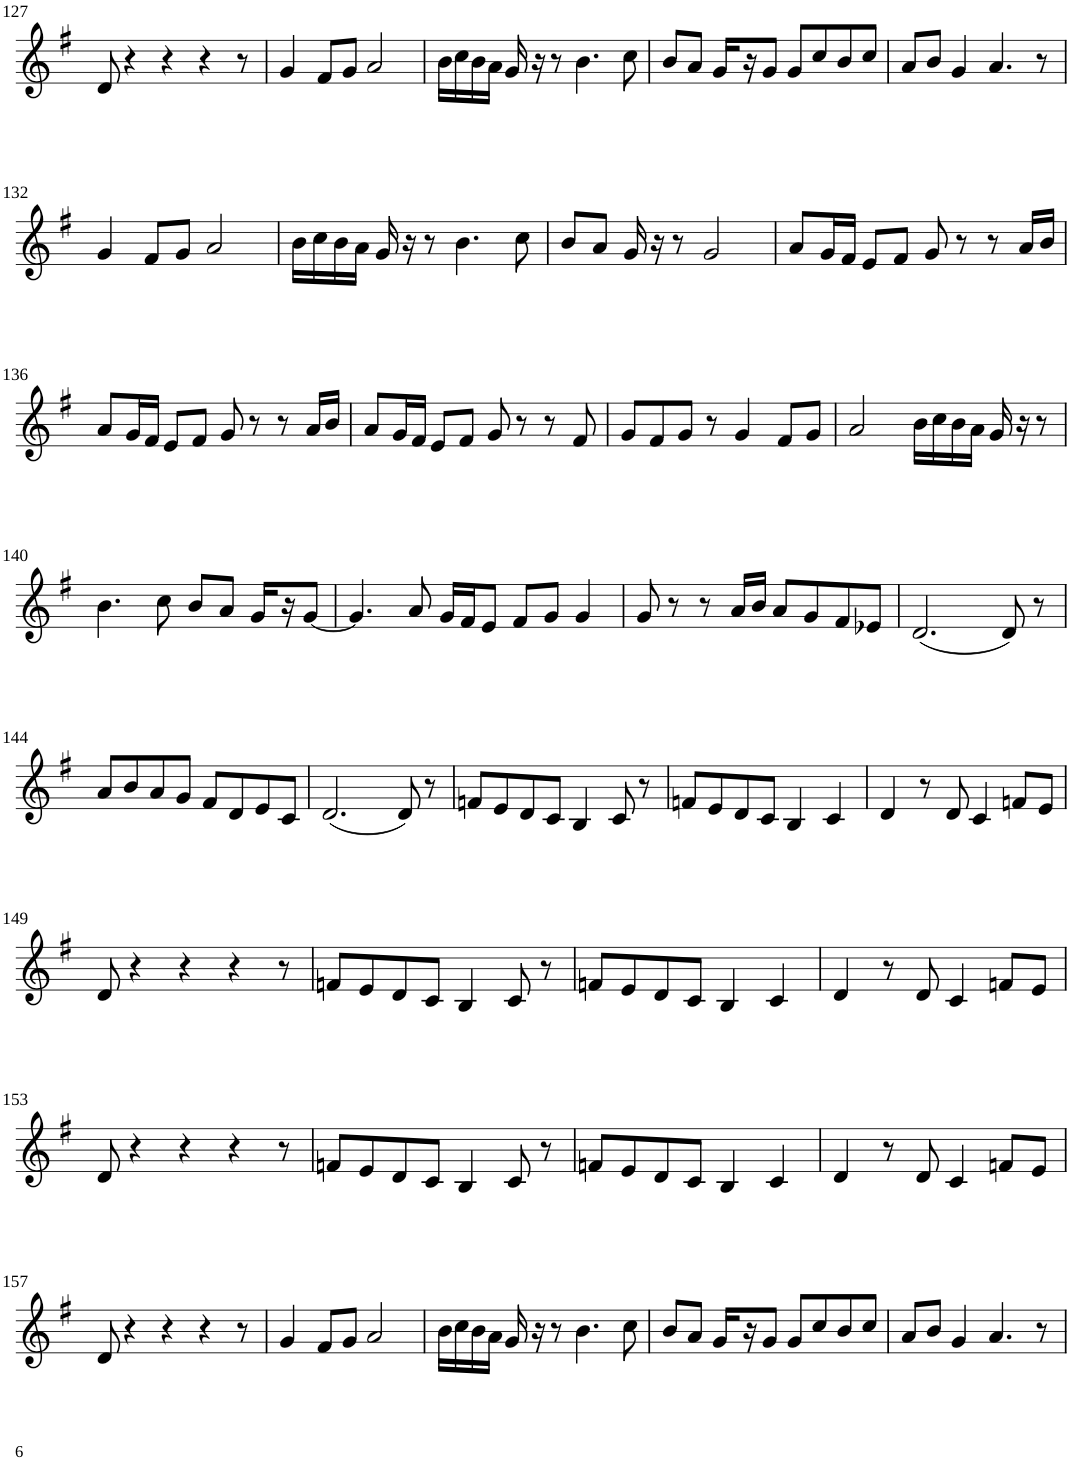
**kern
*part1
*staff1
*I"Violin
!!LO:PB:g=z
*clefG2
*k[f#]
*G:
*M4/4
=127
8d/
4r
4r
4r
8r
=128
4g/
8f#/L
8g/J
2a/
=129
16b\LL
16cc\
16b\
16a\JJ
16g/
16r
8r
4.b\
8cc\
=130
8b/L
8a/J
16g/LL
16r
8g/J
8g/L
8cc/
8b/
8cc/J
=131
8a/L
8b/J
4g/
4.a/
8r
!!LO:LB:g=z
=132
4g/
8f#/L
8g/J
2a/
=133
16b\LL
16cc\
16b\
16a\JJ
16g/
16r
8r
4.b\
8cc\
=134
8b/L
8a/J
16g/
16r
8r
2g/
=135
8a/L
16g/L
16f#/JJ
8e/L
8f#/J
8g/
8r
8r
16a/LL
16b/JJ
!!LO:LB:g=z
=136
8a/L
16g/L
16f#/JJ
8e/L
8f#/J
8g/
8r
8r
16a/LL
16b/JJ
=137
8a/L
16g/L
16f#/JJ
8e/L
8f#/J
8g/
8r
8r
8f#/
=138
8g/L
8f#/
8g/J
8r
4g/
8f#/L
8g/J
=139
2a/
16b\LL
16cc\
16b\
16a\JJ
16g/
16r
8r
!!LO:LB:g=z
=140
4.b\
8cc\
8b/L
8a/J
16g/LL
16r
[8g/J
=141
4.g/]
8a/
16g/LL
16f#/J
8e/J
8f#/L
8g/J
4g/
=142
8g/
8r
8r
16a/LL
16b/JJ
8a/L
8g/
8f#/
8e-X/J
=143
(2.d/
8d/)
8r
!!LO:LB:g=z
=144
8a/L
8b/
8a/
8g/J
8f#/L
8d/
8e/
8c/J
=145
(2.d/
8d/)
8r
=146
8fn/L
8e/
8d/
8c/J
4B/
8c/
8r
=147
8fn/L
8e/
8d/
8c/J
4B/
4c/
=148
4d/
8r
8d/
4c/
8fn/L
8e/J
!!LO:LB:g=z
=149
8d/
4r
4r
4r
8r
=150
8fn/L
8e/
8d/
8c/J
4B/
8c/
8r
=151
8fn/L
8e/
8d/
8c/J
4B/
4c/
=152
4d/
8r
8d/
4c/
8fn/L
8e/J
!!LO:LB:g=z
=153
8d/
4r
4r
4r
8r
=154
8fn/L
8e/
8d/
8c/J
4B/
8c/
8r
=155
8fn/L
8e/
8d/
8c/J
4B/
4c/
=156
4d/
8r
8d/
4c/
8fn/L
8e/J
!!LO:LB:g=z
=157
8d/
4r
4r
4r
8r
=158
4g/
8f#/L
8g/J
2a/
=159
16b\LL
16cc\
16b\
16a\JJ
16g/
16r
8r
4.b\
8cc\
=160
8b/L
8a/J
16g/LL
16r
8g/J
8g/L
8cc/
8b/
8cc/J
=161
8a/L
8b/J
4g/
4.a/
8r
=
*-
